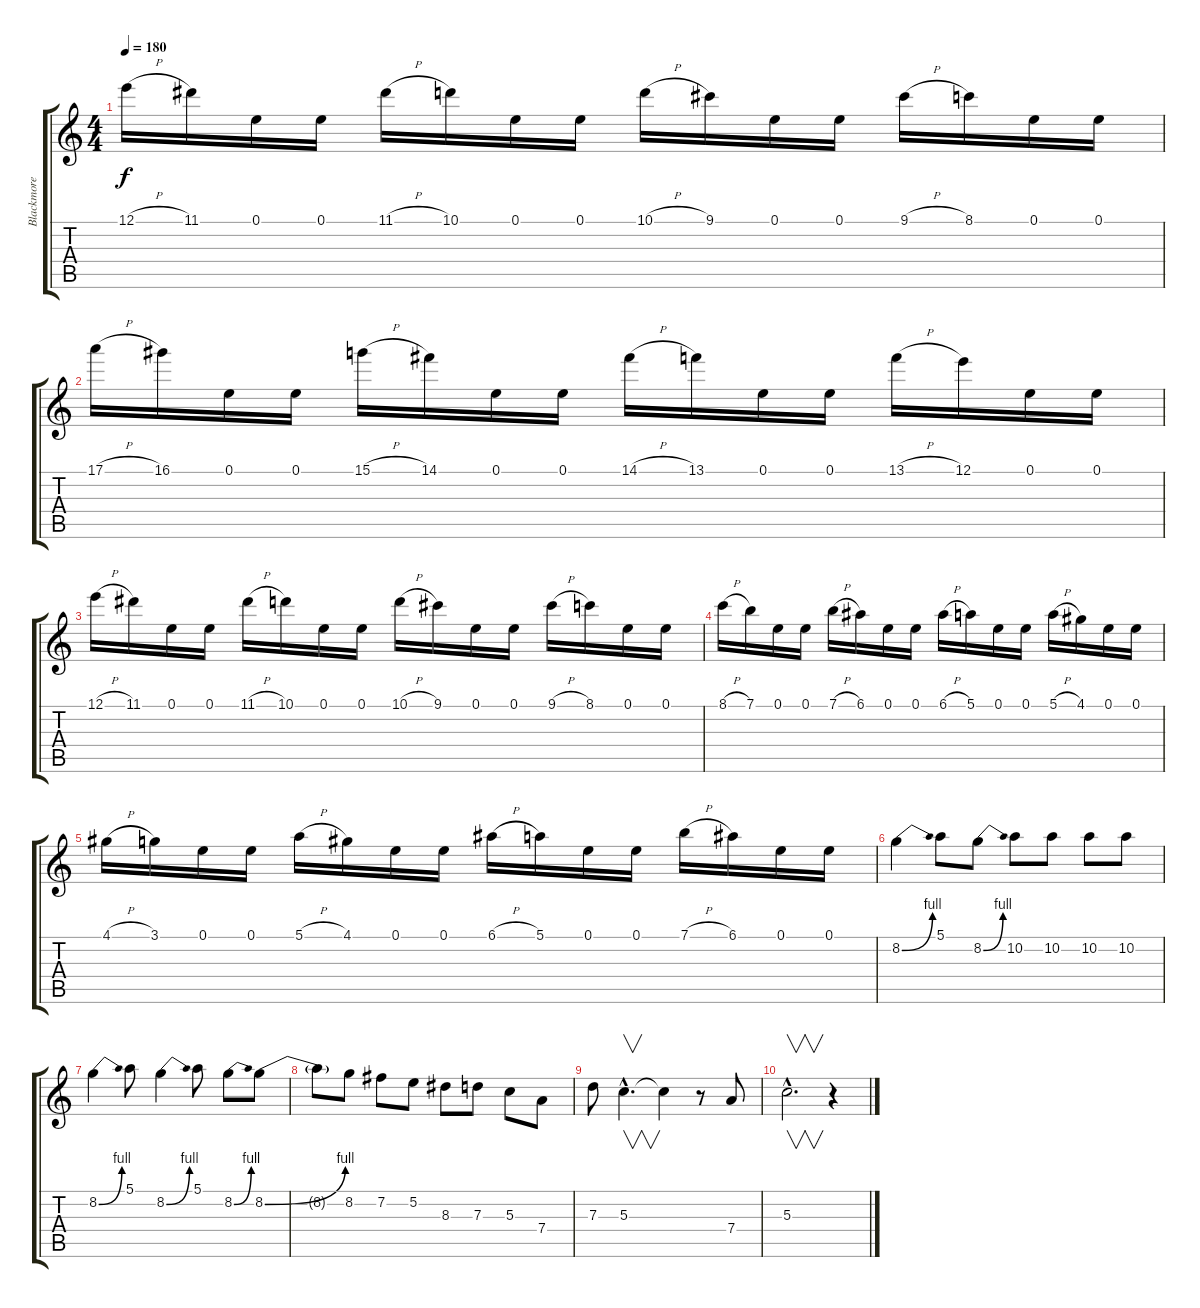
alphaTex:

\track ("Blackmore 2" "Blackmore ") {instrument overdrivenguitar}
\staff {score tabs}
\tuning (E4 B3 G3 D3 A2 E2) {hide}
\ts (4 4)
\tempo 180
\clef g2
\ks c
12.1{h}.16{dy f} 11.1.16 0.1.16 0.1.16 11.1{h}.16 10.1.16 0.1.16 0.1.16 10.1{h}.16 9.1.16 0.1.16 0.1.16 9.1{h}.16 8.1.16 0.1.16 0.1.16 |
17.1{h}.16 16.1.16 0.1.16 0.1.16 15.1{h}.16 14.1.16 0.1.16 0.1.16 14.1{h}.16 13.1.16 0.1.16 0.1.16 13.1{h}.16 12.1.16 0.1.16 0.1.16 |
12.1{h}.16 11.1.16 0.1.16 0.1.16 11.1{h}.16 10.1.16 0.1.16 0.1.16 10.1{h}.16 9.1.16 0.1.16 0.1.16 9.1{h}.16 8.1.16 0.1.16 0.1.16 |
8.1{h}.16 7.1.16 0.1.16 0.1.16 7.1{h}.16 6.1.16 0.1.16 0.1.16 6.1{h}.16 5.1.16 0.1.16 0.1.16 5.1{h}.16 4.1.16 0.1.16 0.1.16 |
4.1{h}.16 3.1.16 0.1.16 0.1.16 5.1{h}.16 4.1.16 0.1.16 0.1.16 6.1{h}.16 5.1.16 0.1.16 0.1.16 7.1{h}.16 6.1.16 0.1.16 0.1.16 |
8.2{be (bend 0 0 60 4)}.4 5.1.8 8.2{be (bend 0 0 60 4)}.8 10.2.8 10.2.8 10.2.8 10.2.8 |
8.2{be (bend 0 0 60 4)}.4 5.1.8 8.2{be (bend 0 0 60 4)}.4 5.1.8 8.2{be (bend 0 0 60 4)}.8 8.2{be (bend 0 0 60 4)}.8 |
8.2{t}.8 8.2.8 7.2.8 5.2.8 8.3.8 7.3.8 5.3.8 7.4.8 |
7.3.8 5.3{hac}.4{v d} 5.3{t}.4 r.8 7.4.8 |
5.3{hac}.2{v d} r.4
